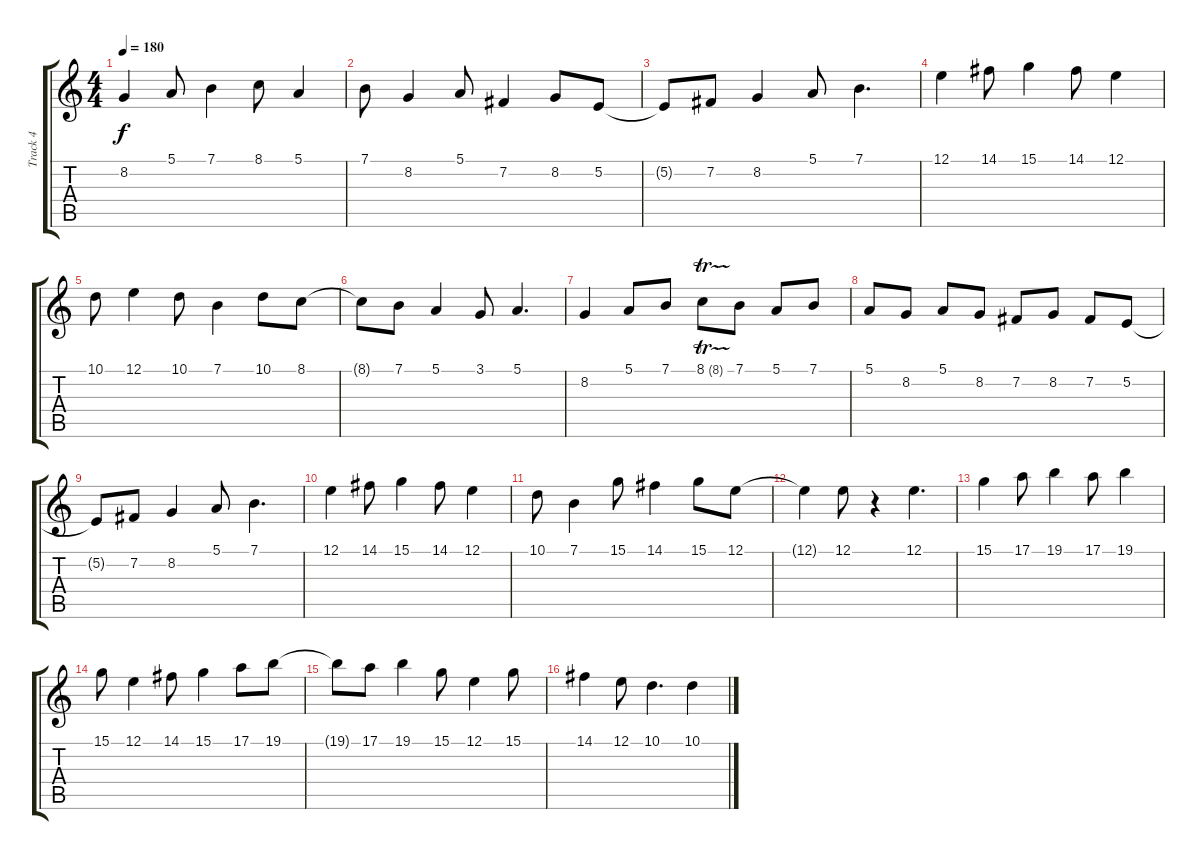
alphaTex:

\track ("Track 4" "Track 4") {instrument sitar}
\staff {score tabs}
\tuning (E4 B3 G3 D3 A2 E2) {hide}
\ts (4 4)
\tempo 180
\clef g2
\ks c
8.2.4{dy f} 5.1.8 7.1.4 8.1.8 5.1.4 |
7.1.8 8.2.4 5.1.8 7.2.4 8.2.8 5.2.8 |
5.2{t}.8 7.2.8 8.2.4 5.1.8 7.1.4{d} |
12.1.4 14.1.8 15.1.4 14.1.8 12.1.4 |
10.1.8 12.1.4 10.1.8 7.1.4 10.1.8 8.1.8 |
8.1{t}.8 7.1.8 5.1.4 3.1.8 5.1.4{d} |
8.2.4 5.1.8 7.1.8 8.1{tr (8 64)}.8 7.1.8 5.1.8 7.1.8 |
5.1.8 8.2.8 5.1.8 8.2.8 7.2.8 8.2.8 7.2.8 5.2.8 |
5.2{t}.8 7.2.8 8.2.4 5.1.8 7.1.4{d} |
12.1.4 14.1.8 15.1.4 14.1.8 12.1.4 |
10.1.8 7.1.4 15.1.8 14.1.4 15.1.8 12.1.8 |
12.1{t}.4 12.1.8 r.4 12.1.4{d} |
15.1.4 17.1.8 19.1.4 17.1.8 19.1.4 |
15.1.8 12.1.4 14.1.8 15.1.4 17.1.8 19.1.8 |
19.1{t}.8 17.1.8 19.1.4 15.1.8 12.1.4 15.1.8 |
14.1.4 12.1.8 10.1.4{d} 10.1.4
